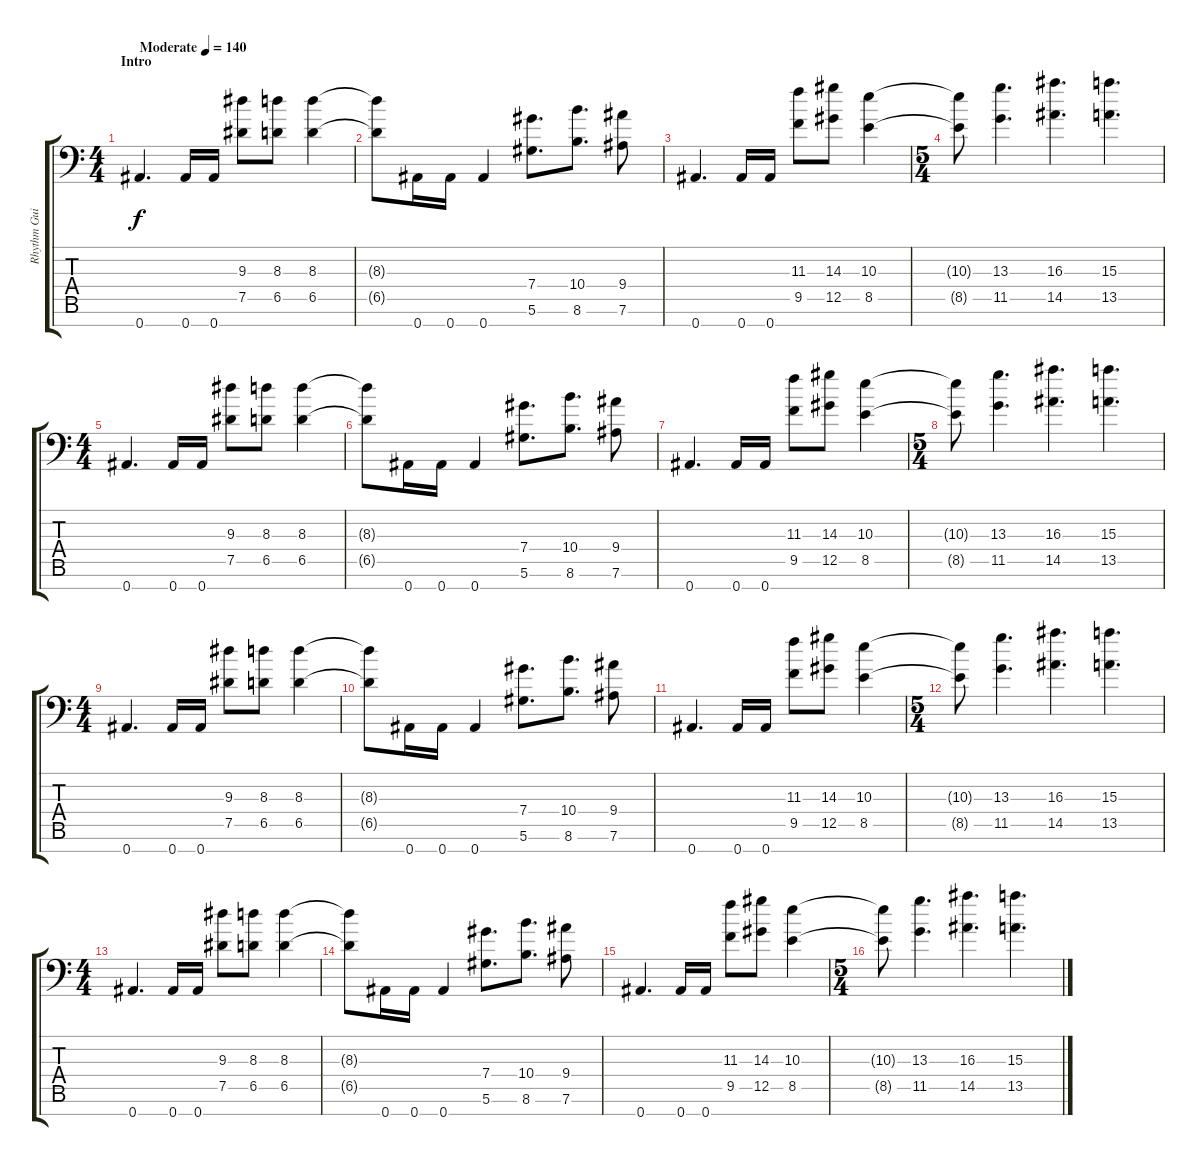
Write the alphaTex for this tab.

\track ("Rhythm Guitar Left" "Rhythm Gui") {instrument distortionguitar}
\staff {score tabs}
\tuning (Eb4 Bb3 Gb3 Db3 Ab2 Eb2 Bb1) {hide}
\ts (4 4)
\section ("" "Intro")
\tempo (140 "Moderate")
\clef f4
\ks c
0.7.4{d dy f instrument distortionguitar} 0.7.16 0.7.16 (9.3 7.5).8 (8.3 6.5).8 (8.3 6.5).4 |
(8.3{t} 6.5{t}).8 0.7.16 0.7.16 0.7.4 (7.4 5.6).8{d} (10.4 8.6).8{d} (9.4 7.6).8 |
0.7.4{d} 0.7.16 0.7.16 (11.3 9.5).8 (14.3 12.5).8 (10.3 8.5).4 |
\ts (5 4)
(10.3{t} 8.5{t}).8 (13.3 11.5).4{d} (16.3 14.5).4{d} (15.3 13.5).4{d} |
\ts (4 4)
0.7.4{d} 0.7.16 0.7.16 (9.3 7.5).8 (8.3 6.5).8 (8.3 6.5).4 |
(8.3{t} 6.5{t}).8 0.7.16 0.7.16 0.7.4 (7.4 5.6).8{d} (10.4 8.6).8{d} (9.4 7.6).8 |
0.7.4{d} 0.7.16 0.7.16 (11.3 9.5).8 (14.3 12.5).8 (10.3 8.5).4 |
\ts (5 4)
(10.3{t} 8.5{t}).8 (13.3 11.5).4{d} (16.3 14.5).4{d} (15.3 13.5).4{d} |
\ts (4 4)
0.7.4{d} 0.7.16 0.7.16 (9.3 7.5).8 (8.3 6.5).8 (8.3 6.5).4 |
(8.3{t} 6.5{t}).8 0.7.16 0.7.16 0.7.4 (7.4 5.6).8{d} (10.4 8.6).8{d} (9.4 7.6).8 |
0.7.4{d} 0.7.16 0.7.16 (11.3 9.5).8 (14.3 12.5).8 (10.3 8.5).4 |
\ts (5 4)
(10.3{t} 8.5{t}).8 (13.3 11.5).4{d} (16.3 14.5).4{d} (15.3 13.5).4{d} |
\ts (4 4)
0.7.4{d} 0.7.16 0.7.16 (9.3 7.5).8 (8.3 6.5).8 (8.3 6.5).4 |
(8.3{t} 6.5{t}).8 0.7.16 0.7.16 0.7.4 (7.4 5.6).8{d} (10.4 8.6).8{d} (9.4 7.6).8 |
0.7.4{d} 0.7.16 0.7.16 (11.3 9.5).8 (14.3 12.5).8 (10.3 8.5).4 |
\ts (5 4)
(10.3{t} 8.5{t}).8 (13.3 11.5).4{d} (16.3 14.5).4{d} (15.3 13.5).4{d}
